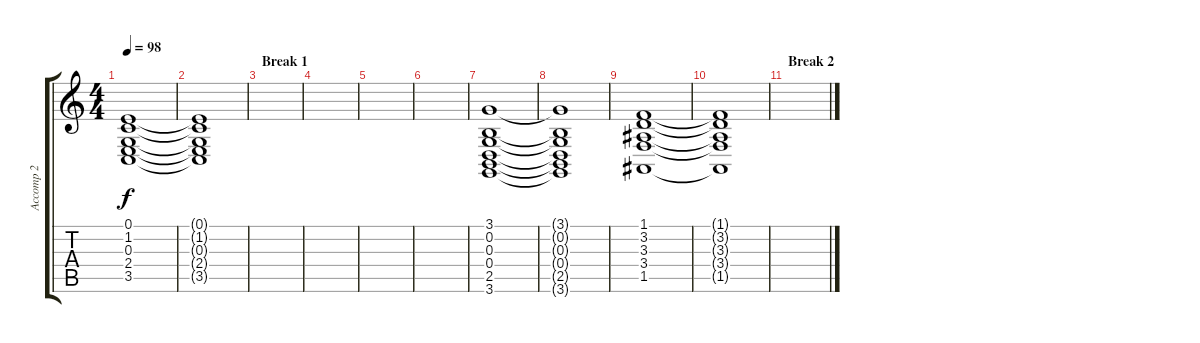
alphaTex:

\track ("Accomp 2" "Accomp 2") {instrument synthstrings2}
\staff {score tabs}
\tuning (E4 B3 G3 D3 A2 E2) {hide}
\ts (4 4)
\tempo 98
\clef g2
\ks c
(0.1 1.2 0.3 2.4 3.5).1{dy f} |
(0.1{t} 1.2{t} 0.3{t} 2.4{t} 3.5{t}).1 |
\section ("" "Break 1")
|
|
|
|
(3.1 0.2 0.3 0.4 2.5 3.6).1 |
(3.1{t} 0.2{t} 0.3{t} 0.4{t} 2.5{t} 3.6{t}).1 |
(1.1 3.2 3.3 3.4 1.5).1 |
(1.1{t} 3.2{t} 3.3{t} 3.4{t} 1.5{t}).1 |
\section ("" "Break 2")
